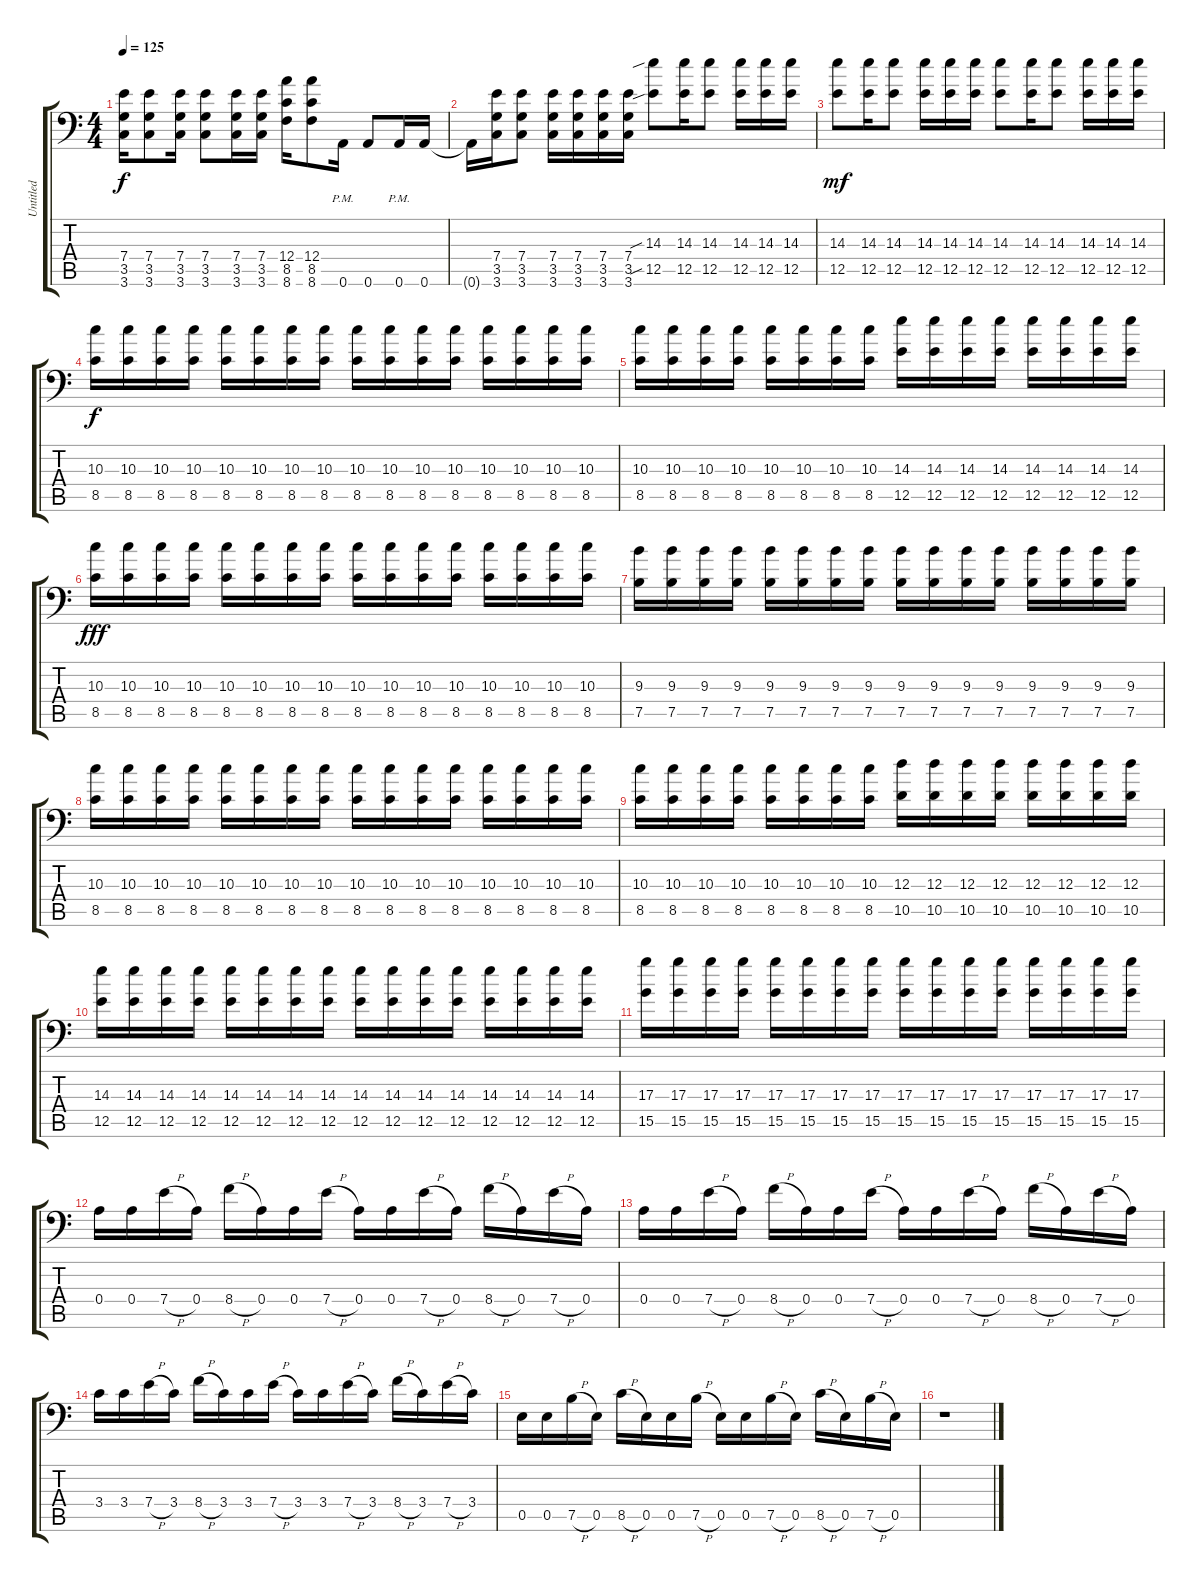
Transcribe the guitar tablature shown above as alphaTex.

\track ("Untitled" "Untitled") {instrument distortionguitar}
\staff {score tabs}
\tuning (B3 Gb3 D3 A2 E2 A1) {hide}
\ts (4 4)
\tempo 125
\clef f4
\ks c
(7.4 3.5 3.6).16{dy f} (7.4 3.5 3.6).8 (7.4 3.5 3.6).16 (7.4 3.5 3.6).8 (7.4 3.5 3.6).16 (7.4 3.5 3.6).16 (12.4 8.5 8.6).16 (12.4 8.5 8.6).8 0.6{pm}.16 0.6.8 0.6{pm}.16 0.6.16 |
0.6{t}.16 (7.4 3.5 3.6).16 (7.4 3.5 3.6).8 (7.4 3.5 3.6).16 (7.4 3.5 3.6).16 (7.4 3.5 3.6).16 (7.4 3.5 3.6).16 (14.3{sib} 12.5{sib}).8 (14.3 12.5).16 (14.3 12.5).8 (14.3 12.5).16 (14.3 12.5).16 (14.3 12.5).16 |
(14.3 12.5).8{dy mf} (14.3 12.5).16 (14.3 12.5).8 (14.3 12.5).16 (14.3 12.5).16 (14.3 12.5).16 (14.3 12.5).8 (14.3 12.5).16 (14.3 12.5).8 (14.3 12.5).16 (14.3 12.5).16 (14.3 12.5).16 |
(10.3 8.5).16{dy f} (10.3 8.5).16 (10.3 8.5).16 (10.3 8.5).16 (10.3 8.5).16 (10.3 8.5).16 (10.3 8.5).16 (10.3 8.5).16 (10.3 8.5).16 (10.3 8.5).16 (10.3 8.5).16 (10.3 8.5).16 (10.3 8.5).16 (10.3 8.5).16 (10.3 8.5).16 (10.3 8.5).16 |
(10.3 8.5).16 (10.3 8.5).16 (10.3 8.5).16 (10.3 8.5).16 (10.3 8.5).16 (10.3 8.5).16 (10.3 8.5).16 (10.3 8.5).16 (14.3 12.5).16 (14.3 12.5).16 (14.3 12.5).16 (14.3 12.5).16 (14.3 12.5).16 (14.3 12.5).16 (14.3 12.5).16 (14.3 12.5).16 |
(10.3 8.5).16{dy fff} (10.3 8.5).16 (10.3 8.5).16 (10.3 8.5).16 (10.3 8.5).16 (10.3 8.5).16 (10.3 8.5).16 (10.3 8.5).16 (10.3 8.5).16 (10.3 8.5).16 (10.3 8.5).16 (10.3 8.5).16 (10.3 8.5).16 (10.3 8.5).16 (10.3 8.5).16 (10.3 8.5).16 |
(9.3 7.5).16 (9.3 7.5).16 (9.3 7.5).16 (9.3 7.5).16 (9.3 7.5).16 (9.3 7.5).16 (9.3 7.5).16 (9.3 7.5).16 (9.3 7.5).16 (9.3 7.5).16 (9.3 7.5).16 (9.3 7.5).16 (9.3 7.5).16 (9.3 7.5).16 (9.3 7.5).16 (9.3 7.5).16 |
(10.3 8.5).16 (10.3 8.5).16 (10.3 8.5).16 (10.3 8.5).16 (10.3 8.5).16 (10.3 8.5).16 (10.3 8.5).16 (10.3 8.5).16 (10.3 8.5).16 (10.3 8.5).16 (10.3 8.5).16 (10.3 8.5).16 (10.3 8.5).16 (10.3 8.5).16 (10.3 8.5).16 (10.3 8.5).16 |
(10.3 8.5).16 (10.3 8.5).16 (10.3 8.5).16 (10.3 8.5).16 (10.3 8.5).16 (10.3 8.5).16 (10.3 8.5).16 (10.3 8.5).16 (12.3 10.5).16 (12.3 10.5).16 (12.3 10.5).16 (12.3 10.5).16 (12.3 10.5).16 (12.3 10.5).16 (12.3 10.5).16 (12.3 10.5).16 |
(14.3 12.5).16 (14.3 12.5).16 (14.3 12.5).16 (14.3 12.5).16 (14.3 12.5).16 (14.3 12.5).16 (14.3 12.5).16 (14.3 12.5).16 (14.3 12.5).16 (14.3 12.5).16 (14.3 12.5).16 (14.3 12.5).16 (14.3 12.5).16 (14.3 12.5).16 (14.3 12.5).16 (14.3 12.5).16 |
(17.3 15.5).16 (17.3 15.5).16 (17.3 15.5).16 (17.3 15.5).16 (17.3 15.5).16 (17.3 15.5).16 (17.3 15.5).16 (17.3 15.5).16 (17.3 15.5).16 (17.3 15.5).16 (17.3 15.5).16 (17.3 15.5).16 (17.3 15.5).16 (17.3 15.5).16 (17.3 15.5).16 (17.3 15.5).16 |
0.4.16 0.4.16 7.4{h}.16 0.4.16 8.4{h}.16 0.4.16 0.4.16 7.4{h}.16 0.4.16 0.4.16 7.4{h}.16 0.4.16 8.4{h}.16 0.4.16 7.4{h}.16 0.4.16 |
0.4.16 0.4.16 7.4{h}.16 0.4.16 8.4{h}.16 0.4.16 0.4.16 7.4{h}.16 0.4.16 0.4.16 7.4{h}.16 0.4.16 8.4{h}.16 0.4.16 7.4{h}.16 0.4.16 |
3.4.16 3.4.16 7.4{h}.16 3.4.16 8.4{h}.16 3.4.16 3.4.16 7.4{h}.16 3.4.16 3.4.16 7.4{h}.16 3.4.16 8.4{h}.16 3.4.16 7.4{h}.16 3.4.16 |
0.5.16 0.5.16 7.5{h}.16 0.5.16 8.5{h}.16 0.5.16 0.5.16 7.5{h}.16 0.5.16 0.5.16 7.5{h}.16 0.5.16 8.5{h}.16 0.5.16 7.5{h}.16 0.5.16 |
r.1
